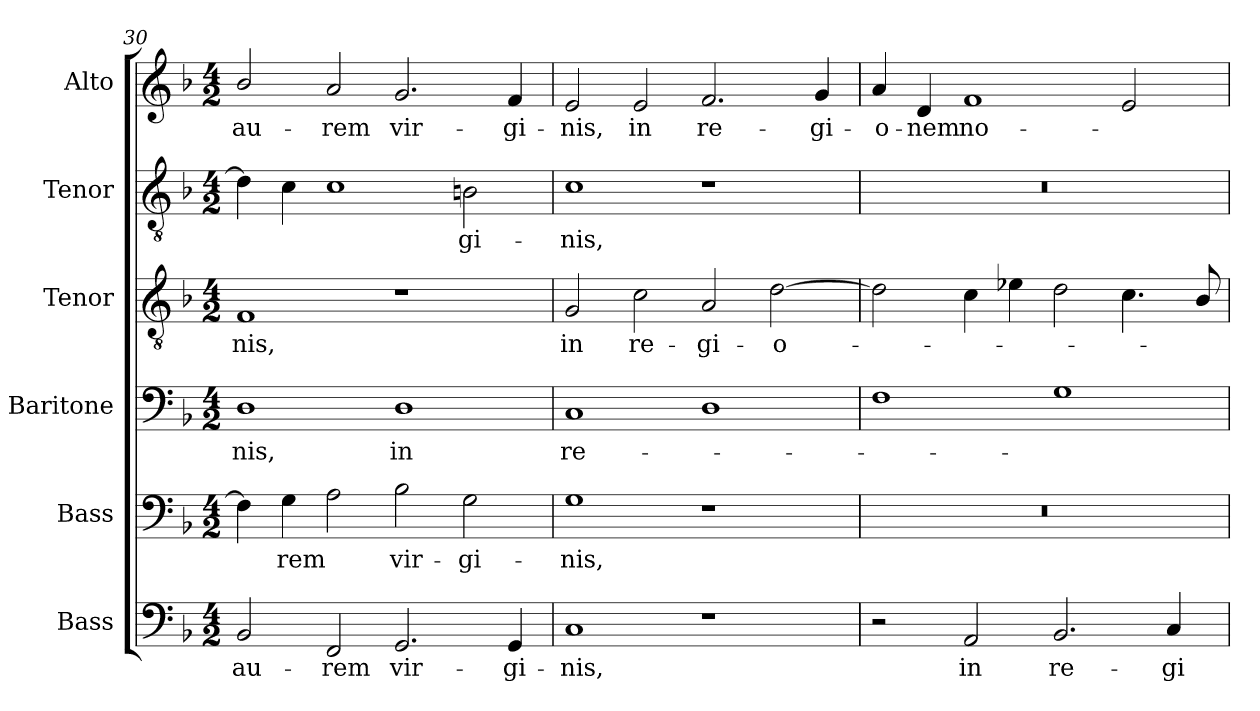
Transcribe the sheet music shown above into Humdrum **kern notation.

**kern	**text	**kern	**text	**kern	**text	**kern	**text	**kern	**text	**kern	**text
*part6	*part6	*part5	*part5	*part4	*part4	*part3	*part3	*part2	*part2	*part1	*part1
*staff6	*staff6	*staff5	*staff5	*staff4	*staff4	*staff3	*staff3	*staff2	*staff2	*staff1	*staff1
*I"Bass	*	*I"Bass	*	*I"Baritone	*	*I"Tenor	*	*I"Tenor	*	*I"Alto	*
*I'B.	*	*I'B.	*	*I'Bar.	*	*I'T.	*	*I'T.	*	*I'A.	*
*clefF4	*	*clefF4	*	*clefF4	*	*clefGv2	*	*clefGv2	*	*clefG2	*
*	*	*	*	*	*	*ITrd7c12	*	*ITrd7c12	*	*	*
*k[b-]	*	*k[b-]	*	*k[b-]	*	*k[b-]	*	*k[b-]	*	*k[b-]	*
*F:	*	*F:	*	*F:	*	*F:	*	*F:	*	*F:	*
*M4/2	*	*M4/2	*	*M4/2	*	*M4/2	*	*M4/2	*	*M4/2	*
=30	=30	=30	=30	=30	=30	=30	=30	=30	=30	=30	=30
!	!LO:LY:b:color=#000000	!	!	!	!	!	!	!	!	!	!
!	!	!	!	!	!LO:LY:b:color=#000000	!	!	!	!	!	!
!	!	!	!	!	!	!	!LO:LY:b:color=#000000	!	!	!	!
!	!	!	!	!	!	!	!	!	!	!	!LO:LY:b:color=#000000
2BB-i/	au-	4Fi\]	.	1Di	-nis,	1FFi	-nis,	4Di\]	.	2b-i/	au-
!	!	!	!LO:LY:b:color=#000000	!	!	!	!	!	!	!	!
.	.	4Gi\	-rem	.	.	.	.	4Ci\	.	.	.
!	!LO:LY:b:color=#000000	!	!	!	!	!	!	!	!	!	!
!	!	!	!	!	!	!	!	!	!	!	!LO:LY:b:color=#000000
2FFi/	-rem	2Ai\	.	.	.	.	.	1Ci	.	2ai/	-rem
!	!LO:LY:b:color=#000000	!	!	!	!	!	!	!	!	!	!
!	!	!	!LO:LY:b:color=#000000	!	!	!	!	!	!	!	!
!	!	!	!	!	!LO:LY:b:color=#000000	!	!	!	!	!	!
!	!	!	!	!	!	!	!	!	!	!	!LO:LY:b:color=#000000
2.GGi/	vir-	2B-i\	vir-	1Di	in	1r	.	.	.	2.gi/	vir-
!	!	!	!LO:LY:b:color=#000000	!	!	!	!	!	!	!	!
!	!	!	!	!	!	!	!	!	!LO:LY:b:color=#000000	!	!
.	.	2Gi\	-gi-	.	.	.	.	2BBni\	-gi-	.	.
!	!LO:LY:b:color=#000000	!	!	!	!	!	!	!	!	!	!
!	!	!	!	!	!	!	!	!	!	!	!LO:LY:b:color=#000000
4GGi/	-gi-	.	.	.	.	.	.	.	.	4fi/	-gi-
!!LO:PB:g=z
=31	=31	=31	=31	=31	=31	=31	=31	=31	=31	=31	=31
!	!LO:LY:b:color=#000000	!	!	!	!	!	!	!	!	!	!
!	!	!	!LO:LY:b:color=#000000	!	!	!	!	!	!	!	!
!	!	!	!	!	!LO:LY:b:color=#000000	!	!	!	!	!	!
!	!	!	!	!	!	!	!LO:LY:b:color=#000000	!	!	!	!
!	!	!	!	!	!	!	!	!	!LO:LY:b:color=#000000	!	!
!	!	!	!	!	!	!	!	!	!	!	!LO:LY:b:color=#000000
1Ci	-nis,	1Gi	-nis,	1Ci	re-	2GGi/	in	1Ci	-nis,	2ei/	-nis,
!	!	!	!	!	!	!	!LO:LY:b:color=#000000	!	!	!	!
!	!	!	!	!	!	!	!	!	!	!	!LO:LY:b:color=#000000
.	.	.	.	.	.	2Ci\	re-	.	.	2ei/	in
!	!	!	!	!	!	!	!LO:LY:b:color=#000000	!	!	!	!
!	!	!	!	!	!	!	!	!	!	!	!LO:LY:b:color=#000000
1r	.	1r	.	1Di	.	2AAi/	-gi-	1r	.	2.fi/	re-
!	!	!	!	!	!	!	!LO:LY:b:color=#000000	!	!	!	!
.	.	.	.	.	.	[2Di\	-o-	.	.	.	.
!	!	!	!	!	!	!	!	!	!	!	!LO:LY:b:color=#000000
.	.	.	.	.	.	.	.	.	.	4gi/	-gi-
=32	=32	=32	=32	=32	=32	=32	=32	=32	=32	=32	=32
!	!	!LO:N:vis=1	!	!	!	!	!	!LO:N:vis=1	!	!	!
!	!	!	!	!	!	!	!	!	!	!	!LO:LY:b:color=#000000
2r	.	0r	.	1Fi	.	2Di\]	.	0r	.	4ai/	-o-
!	!	!	!	!	!	!	!	!	!	!	!LO:LY:b:color=#000000
.	.	.	.	.	.	.	.	.	.	4di/	-nem
!	!LO:LY:b:color=#000000	!	!	!	!	!	!	!	!	!	!
!	!	!	!	!	!	!	!	!	!	!	!LO:LY:b:color=#000000
2AAi/	in	.	.	.	.	4Ci\	.	.	.	1fi	no-
.	.	.	.	.	.	4E-Xi\	.	.	.	.	.
!	!LO:LY:b:color=#000000	!	!	!	!	!	!	!	!	!	!
2.BB-i/	re-	.	.	1Gi	.	2Di\	.	.	.	.	.
.	.	.	.	.	.	4.Ci\	.	.	.	2ei/	.
!	!LO:LY:b:color=#000000	!	!	!	!	!	!	!	!	!	!
4Ci/	-gi-	.	.	.	.	.	.	.	.	.	.
.	.	.	.	.	.	8BB-i/	.	.	.	.	.
=	=	=	=	=	=	=	=	=	=	=	=
*-	*-	*-	*-	*-	*-	*-	*-	*-	*-	*-	*-
